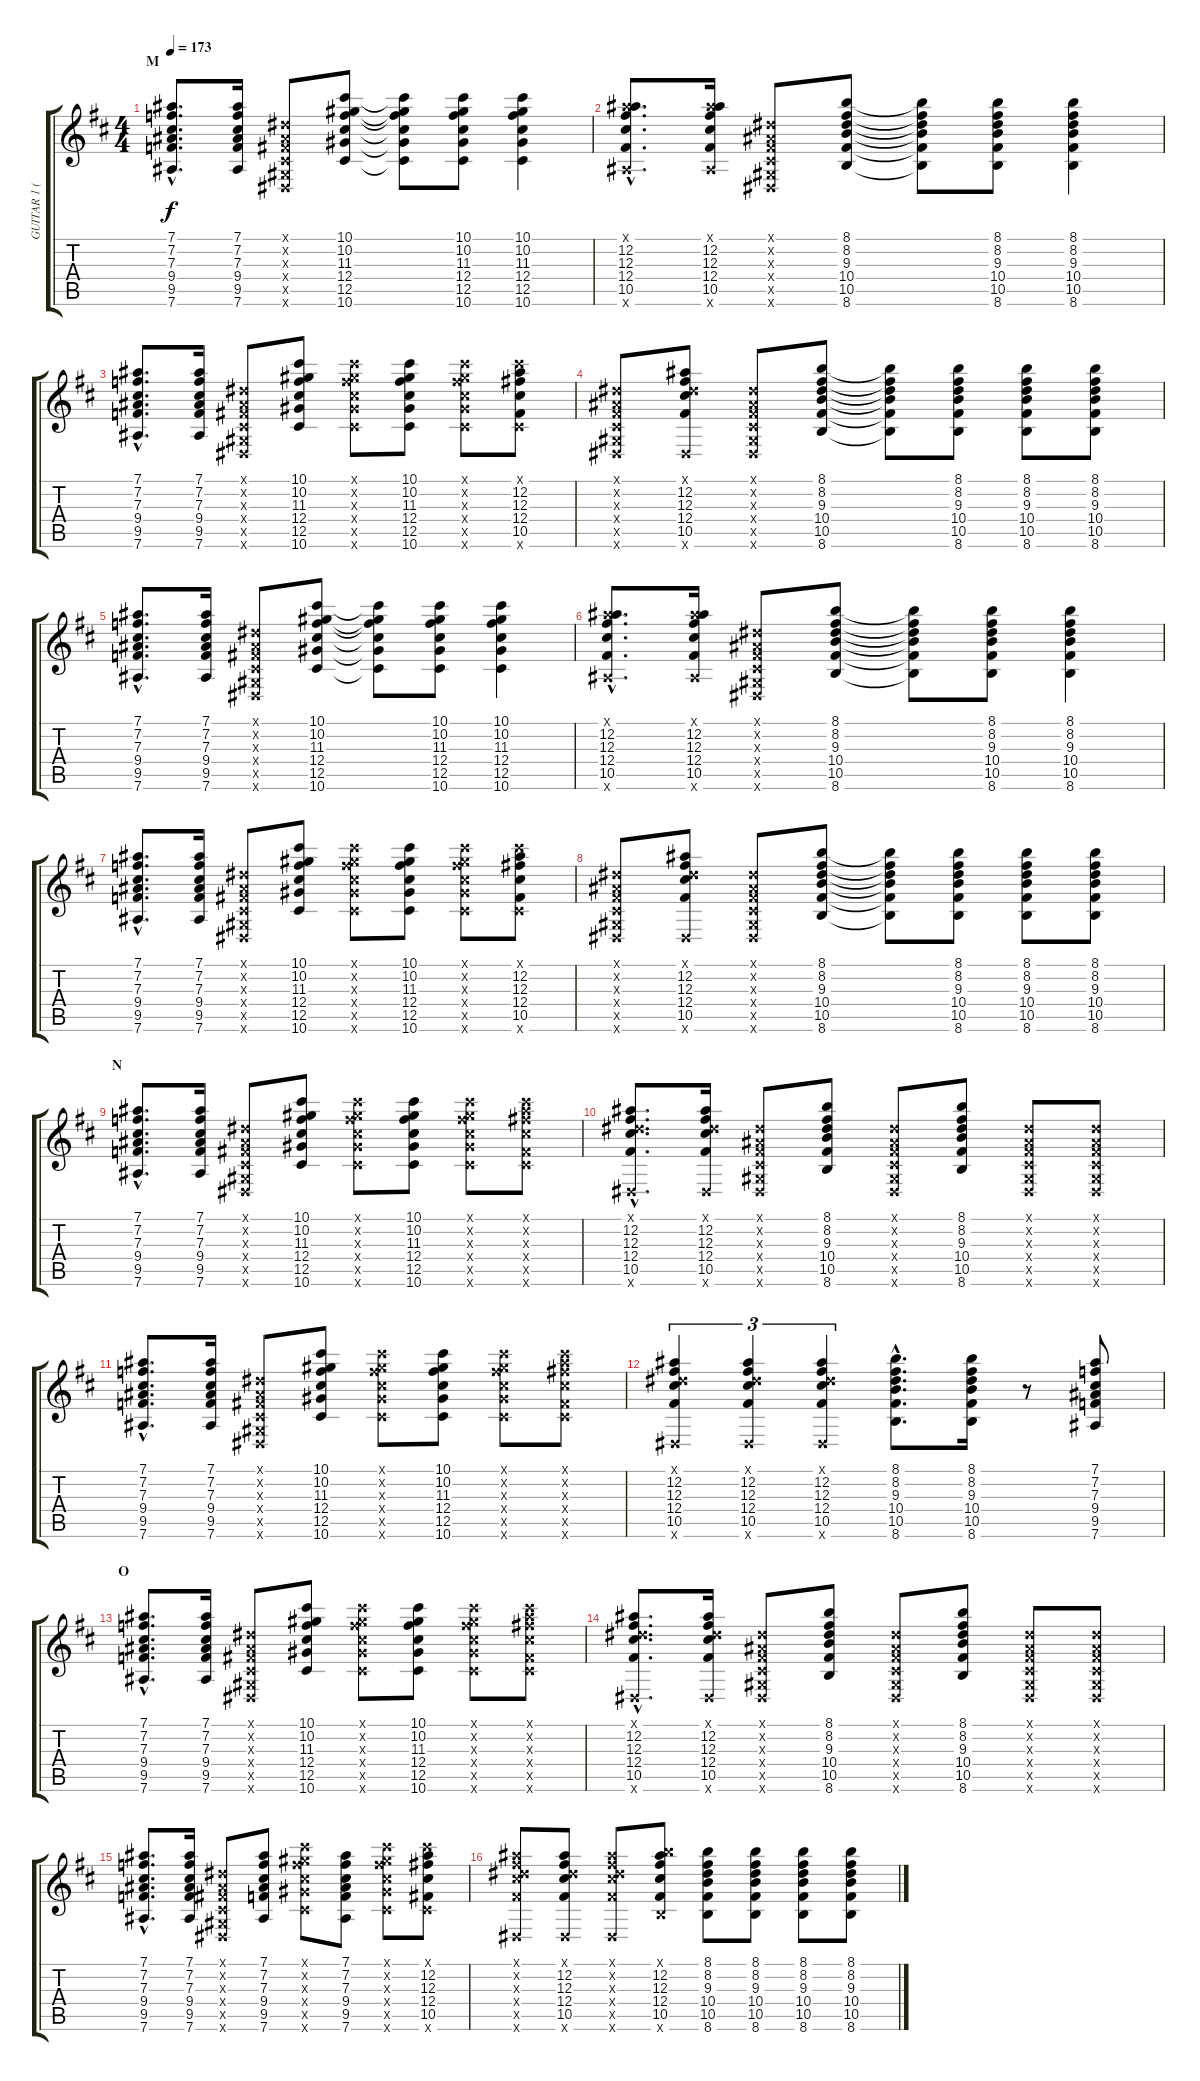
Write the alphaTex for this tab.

\track ("GUITAR 1 (RIGHT)" "GUITAR 1 (") {instrument distortionguitar}
\staff {score tabs}
\tuning (Eb4 Bb3 Gb3 Db3 Ab2 Eb2) {hide}
\ts (4 4)
\section ("" "M")
\tempo 173
\clef g2
\ks bminor
(7.1{hac} 7.2{hac} 7.3{hac} 9.4{hac} 9.5{hac} 7.6{hac}).8{d dy f} (7.1 7.2 7.3 9.4 9.5 7.6).16 (0.1{x} 0.2{x} 0.3{x} 0.4{x} 0.5{x} 0.6{x}).8 (10.1 10.2 11.3 12.4 12.5 10.6).8 (10.1{t} 10.2{t} 11.3{t} 12.4{t} 12.5{t} 10.6{t}).8 (10.1 10.2 11.3 12.4 12.5 10.6).8 (10.1 10.2 11.3 12.4 12.5 10.6).4 |
(7.1{hac x} 12.2{hac} 12.3{hac} 12.4{hac} 10.5{hac} 7.6{hac x}).8{d} (7.1{x} 12.2 12.3 12.4 10.5 7.6{x}).16 (0.1{x} 0.2{x} 0.3{x} 0.4{x} 0.5{x} 0.6{x}).8 (8.1 8.2 9.3 10.4 10.5 8.6).8 (8.1{t} 8.2{t} 9.3{t} 10.4{t} 10.5{t} 8.6{t}).8 (8.1 8.2 9.3 10.4 10.5 8.6).8 (8.1 8.2 9.3 10.4 10.5 8.6).4 |
(7.1{hac} 7.2{hac} 7.3{hac} 9.4{hac} 9.5{hac} 7.6{hac}).8{d} (7.1 7.2 7.3 9.4 9.5 7.6).16 (0.1{x} 0.2{x} 0.3{x} 0.4{x} 0.5{x} 0.6{x}).8 (10.1 10.2 11.3 12.4 12.5 10.6).8 (10.1{x} 10.2{x} 11.3{x} 12.4{x} 12.5{x} 10.6{x}).8 (10.1 10.2 11.3 12.4 12.5 10.6).8 (10.1{x} 10.2{x} 11.3{x} 12.4{x} 12.5{x} 10.6{x}).8 (10.1{x} 12.2 12.3 12.4 10.5 10.6{x}).8 |
(0.1{x} 0.2{x} 0.3{x} 0.4{x} 0.5{x} 0.6{x}).8 (0.1{x} 12.2 12.3 12.4 10.5 0.6{x}).8 (0.1{x} 0.2{x} 0.3{x} 0.4{x} 0.5{x} 0.6{x}).8 (8.1 8.2 9.3 10.4 10.5 8.6).8 (8.1{t} 8.2{t} 9.3{t} 10.4{t} 10.5{t} 8.6{t}).8 (8.1 8.2 9.3 10.4 10.5 8.6).8 (8.1 8.2 9.3 10.4 10.5 8.6).8 (8.1 8.2 9.3 10.4 10.5 8.6).8 |
(7.1{hac} 7.2{hac} 7.3{hac} 9.4{hac} 9.5{hac} 7.6{hac}).8{d} (7.1 7.2 7.3 9.4 9.5 7.6).16 (0.1{x} 0.2{x} 0.3{x} 0.4{x} 0.5{x} 0.6{x}).8 (10.1 10.2 11.3 12.4 12.5 10.6).8 (10.1{t} 10.2{t} 11.3{t} 12.4{t} 12.5{t} 10.6{t}).8 (10.1 10.2 11.3 12.4 12.5 10.6).8 (10.1 10.2 11.3 12.4 12.5 10.6).4 |
(7.1{hac x} 12.2{hac} 12.3{hac} 12.4{hac} 10.5{hac} 7.6{hac x}).8{d} (7.1{x} 12.2 12.3 12.4 10.5 7.6{x}).16 (0.1{x} 0.2{x} 0.3{x} 0.4{x} 0.5{x} 0.6{x}).8 (8.1 8.2 9.3 10.4 10.5 8.6).8 (8.1{t} 8.2{t} 9.3{t} 10.4{t} 10.5{t} 8.6{t}).8 (8.1 8.2 9.3 10.4 10.5 8.6).8 (8.1 8.2 9.3 10.4 10.5 8.6).4 |
(7.1{hac} 7.2{hac} 7.3{hac} 9.4{hac} 9.5{hac} 7.6{hac}).8{d} (7.1 7.2 7.3 9.4 9.5 7.6).16 (0.1{x} 0.2{x} 0.3{x} 0.4{x} 0.5{x} 0.6{x}).8 (10.1 10.2 11.3 12.4 12.5 10.6).8 (10.1{x} 10.2{x} 11.3{x} 12.4{x} 12.5{x} 10.6{x}).8 (10.1 10.2 11.3 12.4 12.5 10.6).8 (10.1{x} 10.2{x} 11.3{x} 12.4{x} 12.5{x} 10.6{x}).8 (10.1{x} 12.2 12.3 12.4 10.5 10.6{x}).8 |
(0.1{x} 0.2{x} 0.3{x} 0.4{x} 0.5{x} 0.6{x}).8 (0.1{x} 12.2 12.3 12.4 10.5 0.6{x}).8 (0.1{x} 0.2{x} 0.3{x} 0.4{x} 0.5{x} 0.6{x}).8 (8.1 8.2 9.3 10.4 10.5 8.6).8 (8.1{t} 8.2{t} 9.3{t} 10.4{t} 10.5{t} 8.6{t}).8 (8.1 8.2 9.3 10.4 10.5 8.6).8 (8.1 8.2 9.3 10.4 10.5 8.6).8 (8.1 8.2 9.3 10.4 10.5 8.6).8 |
\section ("" "N")
(7.1{hac} 7.2{hac} 7.3{hac} 9.4{hac} 9.5{hac} 7.6{hac}).8{d} (7.1 7.2 7.3 9.4 9.5 7.6).16 (0.1{x} 0.2{x} 0.3{x} 0.4{x} 0.5{x} 0.6{x}).8 (10.1 10.2 11.3 12.4 12.5 10.6).8 (10.1{x} 10.2{x} 11.3{x} 12.4{x} 12.5{x} 10.6{x}).8 (10.1 10.2 11.3 12.4 12.5 10.6).8 (10.1{x} 10.2{x} 11.3{x} 12.4{x} 12.5{x} 10.6{x}).8 (10.1{x} 12.2{x} 12.3{x} 12.4{x} 10.5{x} 10.6{x}).8 |
(0.1{hac x} 12.2{hac} 12.3{hac} 12.4{hac} 10.5{hac} 0.6{hac x}).8{d} (0.1{x} 12.2 12.3 12.4 10.5 0.6{x}).16 (0.1{x} 0.2{x} 0.3{x} 0.4{x} 0.5{x} 0.6{x}).8 (8.1 8.2 9.3 10.4 10.5 8.6).8 (0.1{x} 0.2{x} 0.3{x} 0.4{x} 0.5{x} 0.6{x}).8 (8.1 8.2 9.3 10.4 10.5 8.6).8 (0.1{x} 0.2{x} 0.3{x} 0.4{x} 0.5{x} 0.6{x}).8 (0.1{x} 0.2{x} 0.3{x} 0.4{x} 0.5{x} 0.6{x}).8 |
(7.1{hac} 7.2{hac} 7.3{hac} 9.4{hac} 9.5{hac} 7.6{hac}).8{d} (7.1 7.2 7.3 9.4 9.5 7.6).16 (0.1{x} 0.2{x} 0.3{x} 0.4{x} 0.5{x} 0.6{x}).8 (10.1 10.2 11.3 12.4 12.5 10.6).8 (10.1{x} 10.2{x} 11.3{x} 12.4{x} 12.5{x} 10.6{x}).8 (10.1 10.2 11.3 12.4 12.5 10.6).8 (10.1{x} 10.2{x} 11.3{x} 12.4{x} 12.5{x} 10.6{x}).8 (10.1{x} 12.2{x} 12.3{x} 12.4{x} 10.5{x} 10.6{x}).8 |
(0.1{x} 12.2 12.3 12.4 10.5 0.6{x}).4{tu (3 2)} (0.1{x} 12.2 12.3 12.4 10.5 0.6{x}).4{tu (3 2)} (0.1{x} 12.2 12.3 12.4 10.5 0.6{x}).4{tu (3 2)} (8.1{hac} 8.2{hac} 9.3{hac} 10.4{hac} 10.5{hac} 8.6{hac}).8{d} (8.1 8.2 9.3 10.4 10.5 8.6).16 r.8 (7.1 7.2 7.3 9.4 9.5 7.6).8 |
\section ("" "O")
(7.1{hac} 7.2{hac} 7.3{hac} 9.4{hac} 9.5{hac} 7.6{hac}).8{d volume 11} (7.1 7.2 7.3 9.4 9.5 7.6).16 (0.1{x} 0.2{x} 0.3{x} 0.4{x} 0.5{x} 0.6{x}).8 (10.1 10.2 11.3 12.4 12.5 10.6).8 (10.1{x} 10.2{x} 11.3{x} 12.4{x} 12.5{x} 10.6{x}).8 (10.1 10.2 11.3 12.4 12.5 10.6).8 (10.1{x} 10.2{x} 11.3{x} 12.4{x} 12.5{x} 10.6{x}).8 (10.1{x} 12.2{x} 12.3{x} 12.4{x} 10.5{x} 10.6{x}).8 |
(0.1{hac x} 12.2{hac} 12.3{hac} 12.4{hac} 10.5{hac} 0.6{hac x}).8{d} (0.1{x} 12.2 12.3 12.4 10.5 0.6{x}).16 (0.1{x} 0.2{x} 0.3{x} 0.4{x} 0.5{x} 0.6{x}).8 (8.1 8.2 9.3 10.4 10.5 8.6).8 (0.1{x} 0.2{x} 0.3{x} 0.4{x} 0.5{x} 0.6{x}).8 (8.1 8.2 9.3 10.4 10.5 8.6).8 (0.1{x} 0.2{x} 0.3{x} 0.4{x} 0.5{x} 0.6{x}).8 (0.1{x} 0.2{x} 0.3{x} 0.4{x} 0.5{x} 0.6{x}).8 |
(7.1{hac} 7.2{hac} 7.3{hac} 9.4{hac} 9.5{hac} 7.6{hac}).8{d} (7.1 7.2 7.3 9.4 9.5 7.6).16 (0.1{x} 0.2{x} 0.3{x} 0.4{x} 0.5{x} 0.6{x}).8 (7.1 7.2 7.3 9.4 9.5 7.6).8 (10.1{x} 10.2{x} 11.3{x} 12.4{x} 12.5{x} 10.6{x}).8 (7.1 7.2 7.3 9.4 9.5 7.6).8 (10.1{x} 10.2{x} 11.3{x} 12.4{x} 12.5{x} 10.6{x}).8 (10.1{x} 12.2 12.3 12.4 10.5 10.6{x}).8 |
(0.1{x} 12.2{x} 12.3{x} 12.4{x} 10.5{x} 0.6{x}).8 (0.1{x} 12.2 12.3 12.4 10.5 0.6{x}).8 (0.1{x} 12.2{x} 12.3{x} 12.4{x} 10.5{x} 0.6{x}).8 (8.1{x} 12.2 12.3 12.4 10.5 8.6{x}).8 (8.1 8.2 9.3 10.4 10.5 8.6).8 (8.1 8.2 9.3 10.4 10.5 8.6).8 (8.1 8.2 9.3 10.4 10.5 8.6).8 (8.1 8.2 9.3 10.4 10.5 8.6).8
